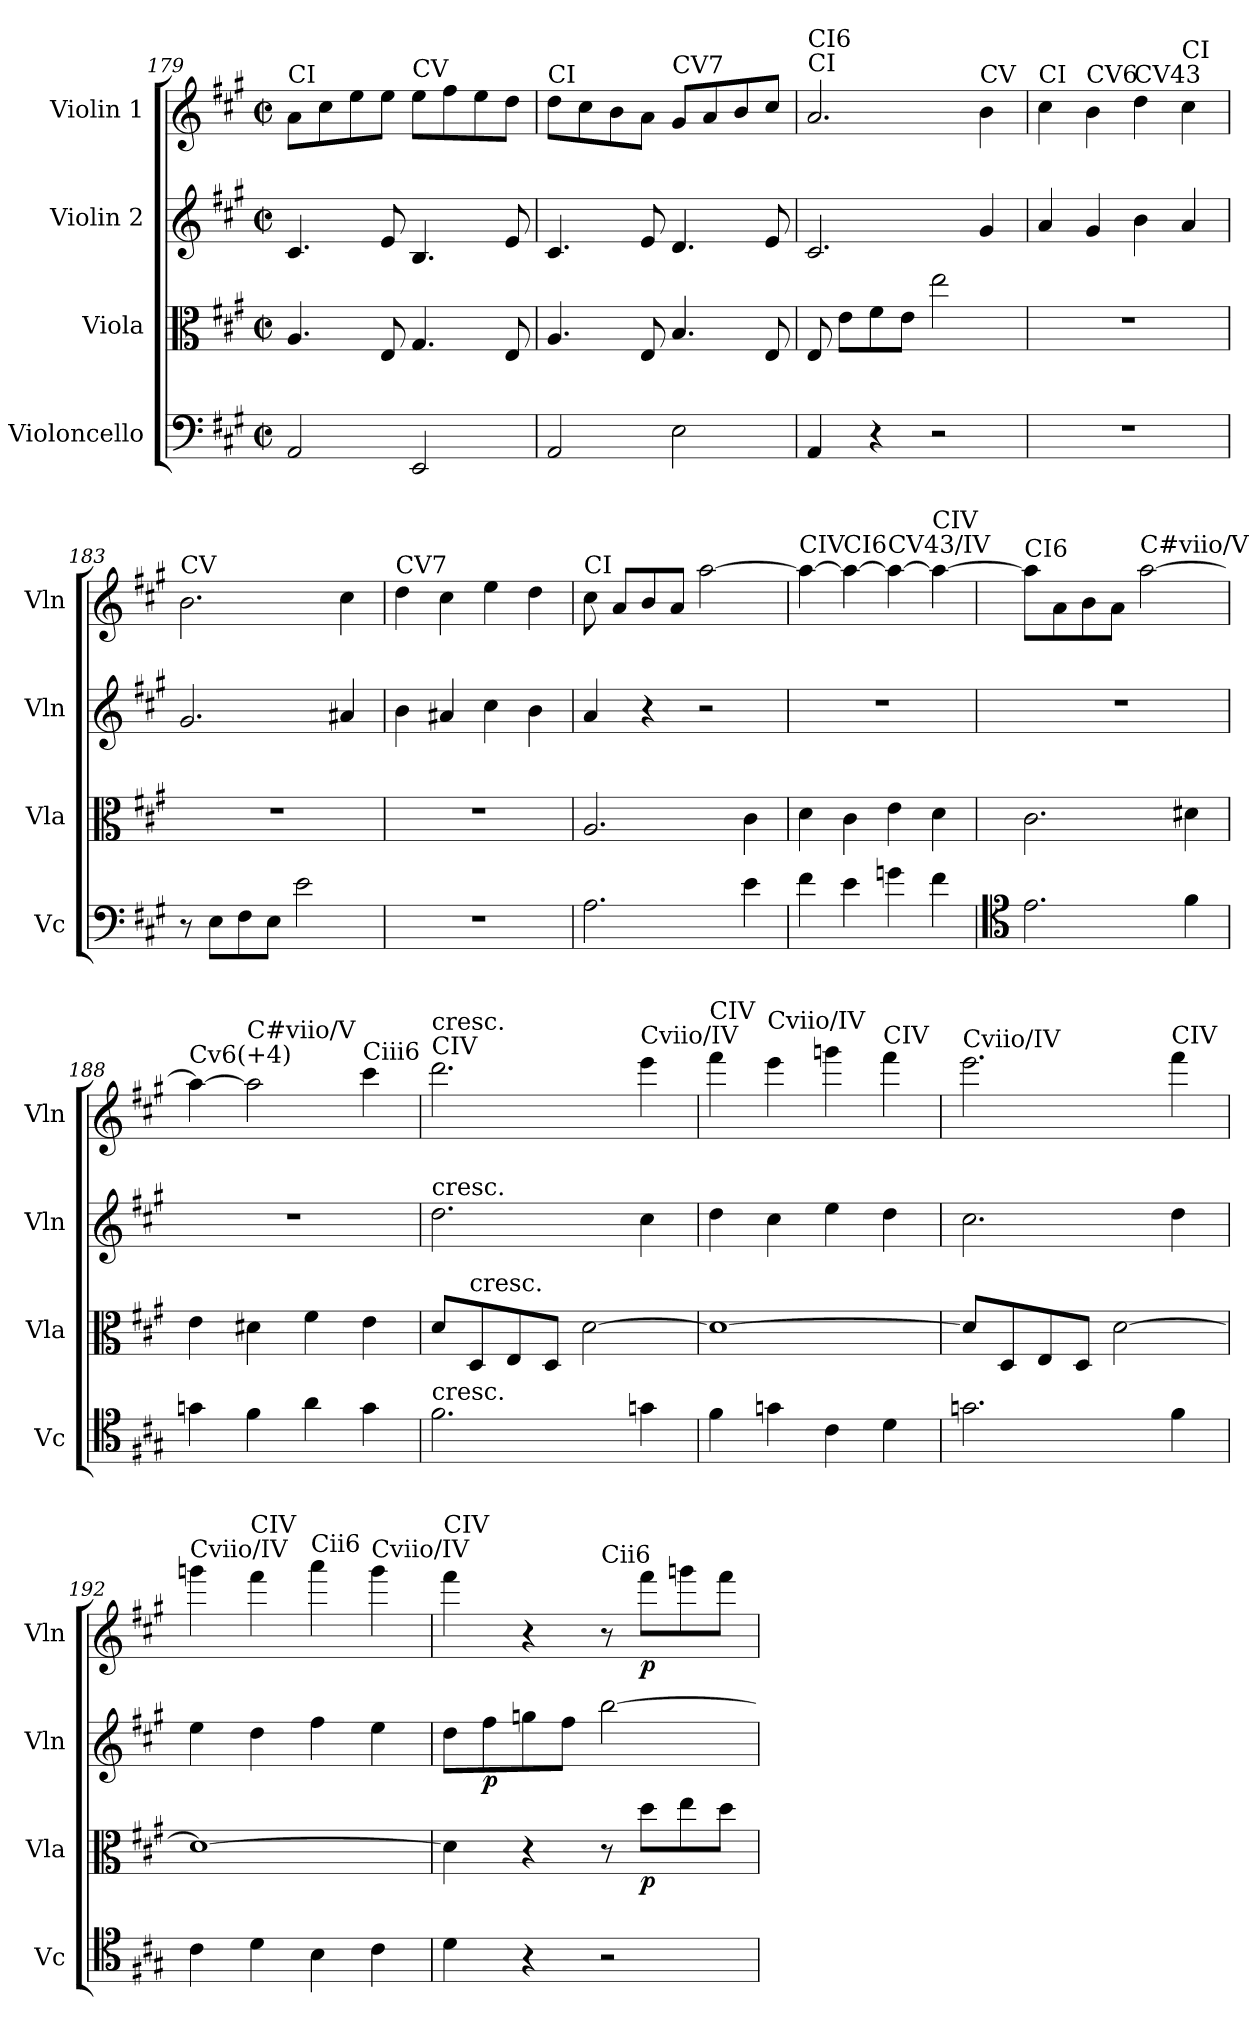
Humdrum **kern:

**kern	**kern	**dynam	**kern	**dynam	**kern	**dynam
*part4	*part3	*part3	*part2	*part2	*part1	*part1
*staff4	*staff3	*staff3	*staff2	*staff2	*staff1	*staff1
*I"Violoncello	*I"Viola	*	*I"Violin 2	*	*I"Violin 1	*
*I'Vc	*I'Vla	*	*I'Vln	*	*I'Vln	*
!!LO:PB:g=z
*clefF4	*clefC3	*	*clefG2	*	*clefG2	*
*k[f#c#g#]	*k[f#c#g#]	*	*k[f#c#g#]	*	*k[f#c#g#]	*
*A:	*A:	*	*A:	*	*A:	*
*M2/2	*M2/2	*	*M2/2	*	*M2/2	*
*met(c|)	*met(c|)	*	*met(c|)	*	*met(c|)	*
=179	=179	=179	=179	=179	=179	=179
!	!	!	!	!	!LO:TX:a:t=CI	!
2AA/	4.A/	.	4.c#/	.	8a\L	.
.	.	.	.	.	8cc#\	.
.	.	.	.	.	8ee\	.
.	8E/	.	8e/	.	8ee\J	.
!	!	!	!	!	!LO:TX:a:t=CV	!
2EE/	4.G#/	.	4.B/	.	8ee\L	.
.	.	.	.	.	8ff#\	.
.	.	.	.	.	8ee\	.
.	8E/	.	8e/	.	8dd\J	.
=180	=180	=180	=180	=180	=180	=180
!	!	!	!	!	!LO:TX:a:t=CI	!
2AA/	4.A/	.	4.c#/	.	8dd\L	.
.	.	.	.	.	8cc#\	.
.	.	.	.	.	8b\	.
.	8E/	.	8e/	.	8a\J	.
!	!	!	!	!	!LO:TX:a:t=CV7	!
2E\	4.B/	.	4.d/	.	8g#/L	.
.	.	.	.	.	8a/	.
.	.	.	.	.	8b/	.
.	8E/	.	8e/	.	8cc#/J	.
=181	=181	=181	=181	=181	=181	=181
!	!	!	!	!	!LO:TX:a:t=CI	!
!	!	!	!	!	!LO:TX:a:t=CI6	!
4AA/	8E/	.	2.c#/	.	2.a/	.
.	8e\L	.	.	.	.	.
4r	8f#\	.	.	.	.	.
.	8e\J	.	.	.	.	.
2r	2ee\	.	.	.	.	.
!	!	!	!	!	!LO:TX:a:t=CV	!
.	.	.	4g#/	.	4b\	.
=182	=182	=182	=182	=182	=182	=182
!	!	!	!	!	!LO:TX:a:t=CI	!
1r	1r	.	4a/	.	4cc#\	.
!	!	!	!	!	!LO:TX:a:t=CV6	!
.	.	.	4g#/	.	4b\	.
!	!	!	!	!	!LO:TX:a:t=CV43	!
.	.	.	4b\	.	4dd\	.
!	!	!	!	!	!LO:TX:a:t=CI	!
.	.	.	4a/	.	4cc#\	.
!!LO:LB:g=z
=183	=183	=183	=183	=183	=183	=183
!	!	!	!	!	!LO:TX:a:t=CV	!
8r	1r	.	2.g#/	.	2.b\	.
8E\L	.	.	.	.	.	.
8F#\	.	.	.	.	.	.
8E\J	.	.	.	.	.	.
2e\	.	.	.	.	.	.
.	.	.	4a#X/	.	4cc#\	.
=184	=184	=184	=184	=184	=184	=184
!	!	!	!	!	!LO:TX:a:t=CV7	!
1r	1r	.	4b\	.	4dd\	.
.	.	.	4a#X/	.	4cc#\	.
.	.	.	4cc#\	.	4ee\	.
.	.	.	4b\	.	4dd\	.
=185	=185	=185	=185	=185	=185	=185
!	!	!	!	!	!LO:TX:a:t=CI	!
2.A\	2.A/	.	4a/	.	8cc#\	.
.	.	.	.	.	8a/L	.
.	.	.	4r	.	8b/	.
.	.	.	.	.	8a/J	.
.	.	.	2r	.	[2aa\	.
4e\	4c#\	.	.	.	.	.
=186	=186	=186	=186	=186	=186	=186
!	!	!	!	!	!LO:TX:a:t=CIV	!
4f#\	4d\	.	1r	.	4aa\_	.
!	!	!	!	!	!LO:TX:a:t=CI6	!
4e\	4c#\	.	.	.	4aa\_	.
!	!	!	!	!	!LO:TX:a:t=CV43/IV	!
4gn\	4e\	.	.	.	4aa\_	.
!	!	!	!	!	!LO:TX:a:t=CIV	!
4f#\	4d\	.	.	.	4aa\_	.
=187	=187	=187	=187	=187	=187	=187
*clefC4	*	*	*	*	*	*
!	!	!	!	!	!LO:TX:a:t=CI6	!
2.e\	2.c#\	.	1r	.	8aa\L]	.
.	.	.	.	.	8a\	.
.	.	.	.	.	8b\	.
.	.	.	.	.	8a\J	.
!	!	!	!	!	!LO:TX:a:t=C#viio/V	!
.	.	.	.	.	[2aa\	.
4f#\	4d#X\	.	.	.	.	.
!!LO:PB:g=z
=188	=188	=188	=188	=188	=188	=188
!	!	!	!	!	!LO:TX:a:t=Cv6(+4)	!
4gn\	4e\	.	1r	.	4aa\_	.
!	!	!	!	!	!LO:TX:a:t=C#viio/V	!
4f#\	4d#X\	.	.	.	2aa\]	.
4a\	4f#\	.	.	.	.	.
!	!	!	!	!	!LO:TX:a:t=Ciii6	!
4g\	4e\	.	.	.	4ccc#\	.
=189	=189	=189	=189	=189	=189	=189
!	!	!	!	!	!LO:TX:a:t=CIV	!
!	!	!	!	!	!LO:TX:a:t=cresc.	!
!	!	!	!LO:TX:a:t=cresc.	!	!	!
!LO:TX:a:t=cresc.	!	!	!	!	!	!
2.f#\	8d/L	.	2.dd\	.	2.ddd\	.
!	!LO:TX:a:t=cresc.	!	!	!	!	!
.	8D/	.	.	.	.	.
.	8E/	.	.	.	.	.
.	8D/J	.	.	.	.	.
.	[2d\	.	.	.	.	.
!	!	!	!	!	!LO:TX:a:t=Cviio/IV	!
4gn\	.	.	4cc#\	.	4eee\	.
=190	=190	=190	=190	=190	=190	=190
!	!	!	!	!	!LO:TX:a:t=CIV	!
4f#\	1d_	.	4dd\	.	4fff#\	.
!	!	!	!	!	!LO:TX:a:t=Cviio/IV	!
4gn\	.	.	4cc#\	.	4eee\	.
4c#\	.	.	4ee\	.	4gggn\	.
!	!	!	!	!	!LO:TX:a:t=CIV	!
4d\	.	.	4dd\	.	4fff#\	.
=191	=191	=191	=191	=191	=191	=191
!	!	!	!	!	!LO:TX:a:t=Cviio/IV	!
2.gn\	8d/L]	.	2.cc#\	.	2.eee\	.
.	8D/	.	.	.	.	.
.	8E/	.	.	.	.	.
.	8D/J	.	.	.	.	.
.	[2d\	.	.	.	.	.
!	!	!	!	!	!LO:TX:a:t=CIV	!
4f#\	.	.	4dd\	.	4fff#\	.
!!LO:LB:g=z
=192	=192	=192	=192	=192	=192	=192
!	!	!	!	!	!LO:TX:a:t=Cviio/IV	!
4c#\	1d_	.	4ee\	.	4gggn\	.
!	!	!	!	!	!LO:TX:a:t=CIV	!
4d\	.	.	4dd\	.	4fff#\	.
!	!	!	!	!	!LO:TX:a:t=Cii6	!
4B\	.	.	4ff#\	.	4aaa\	.
!	!	!	!	!	!LO:TX:a:t=Cviio/IV	!
4c#\	.	.	4ee\	.	4ggg\	.
!!LO:PB:g=z
=193	=193	=193	=193	=193	=193	=193
!	!	!	!	!	!LO:TX:a:t=CIV	!
4d\	4d\]	.	8dd\L	.	4fff#\	.
!	!	!	!	!LO:DY:b	!	!
.	.	.	8ff#\	p	.	.
4r	4r	.	8ggn\	.	4r	.
.	.	.	8ff#\J	.	.	.
!	!	!	!	!	!LO:TX:a:t=Cii6	!
2r	8r	.	[2bb\	.	8r	.
!	!	!LO:DY:b	!	!	!	!LO:DY:b
.	8dd\L	p	.	.	8fff#\L	p
.	8ee\	.	.	.	8gggn\	.
.	8dd\J	.	.	.	8fff#\J	.
=	=	=	=	=	=	=
*-	*-	*-	*-	*-	*-	*-
